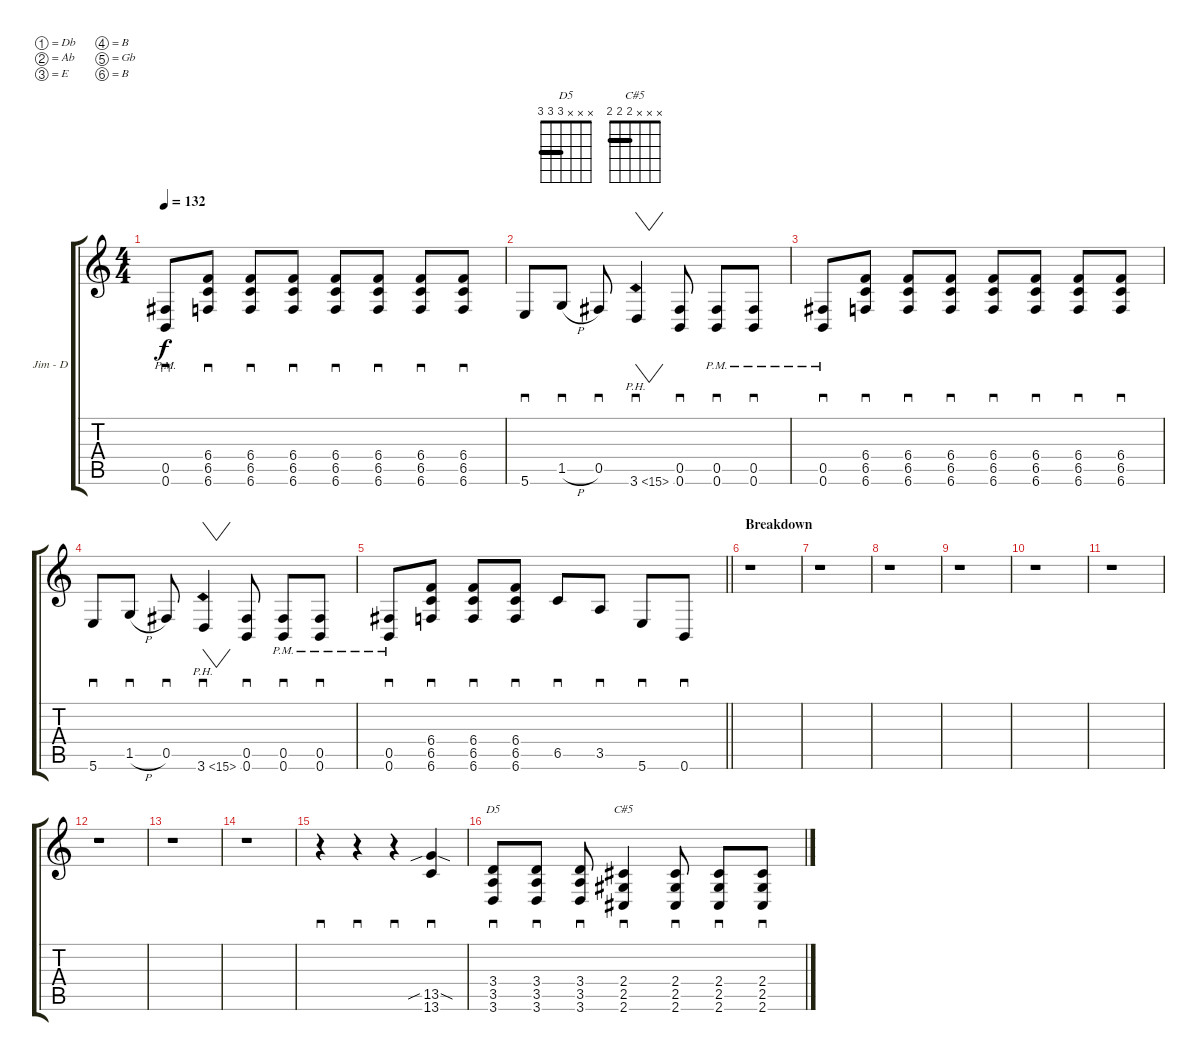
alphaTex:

\bracketExtendMode groupsimilarinstruments
\firstSystemTrackNameOrientation horizontal
\otherSystemsTrackNameOrientation horizontal
\track ("Jim Root (Dirty)" "Jim - D") {instrument overdrivenguitar}
\staff {score tabs}
\tuning (Db4 Ab3 E3 B2 Gb2 B1)
\chord ("D5" x x x 3 3 3) {showfingering false barre (3 3)}
\chord ("C#5" x x x 2 2 2) {showfingering false barre (2 2)}
\ts (4 4)
\tempo 132
\clef g2
\ks c
(0.5{pm} 0.6).8{sd dy f} (6.4 6.5 6.6).8{sd} (6.4 6.5 6.6).8{sd} (6.4 6.5 6.6).8{sd} (6.4 6.5 6.6).8{sd} (6.4 6.5 6.6).8{sd} (6.4 6.5 6.6).8{sd} (6.4 6.5 6.6).8{sd} |
5.6.8{sd} 1.5{h}.8{sd} 0.5.8{sd} 3.6{ph 12}.4{vw sd} (0.5 0.6).8{sd} (0.5{pm} 0.6{pm}).8{sd} (0.5{pm} 0.6{pm}).8{sd} |
(0.5{pm} 0.6).8{sd} (6.4 6.5 6.6).8{sd} (6.4 6.5 6.6).8{sd} (6.4 6.5 6.6).8{sd} (6.4 6.5 6.6).8{sd} (6.4 6.5 6.6).8{sd} (6.4 6.5 6.6).8{sd} (6.4 6.5 6.6).8{sd} |
5.6.8{sd} 1.5{h}.8{sd} 0.5.8{sd} 3.6{ph 12}.4{vw sd} (0.5 0.6).8{sd} (0.5{pm} 0.6{pm}).8{sd} (0.5{pm} 0.6{pm}).8{sd} |
\barLineRight lightlight
(0.5{pm} 0.6).8{sd} (6.4 6.5 6.6).8{sd} (6.4 6.5 6.6).8{sd} (6.4 6.5 6.6).8{sd} 6.5.8{sd} 3.5.8{sd} 5.6.8{sd} 0.6.8{sd} |
\section ("" "Breakdown")
r.1 |
r.1 |
r.1 |
r.1 |
r.1 |
r.1 |
r.1 |
r.1 |
r.1 |
r.4{sd} r.4{sd} r.4{sd} (13.5{sib sod} 13.6).4{sd} |
(3.4 3.5 3.6).8{sd ch "D5"} (3.4 3.5 3.6).8{sd} (3.4 3.5 3.6).8{sd} (2.4 2.5 2.6).4{sd ch "C#5"} (2.4 2.5 2.6).8{sd} (2.4 2.5 2.6).8{sd} (2.4 2.5 2.6).8{sd}
